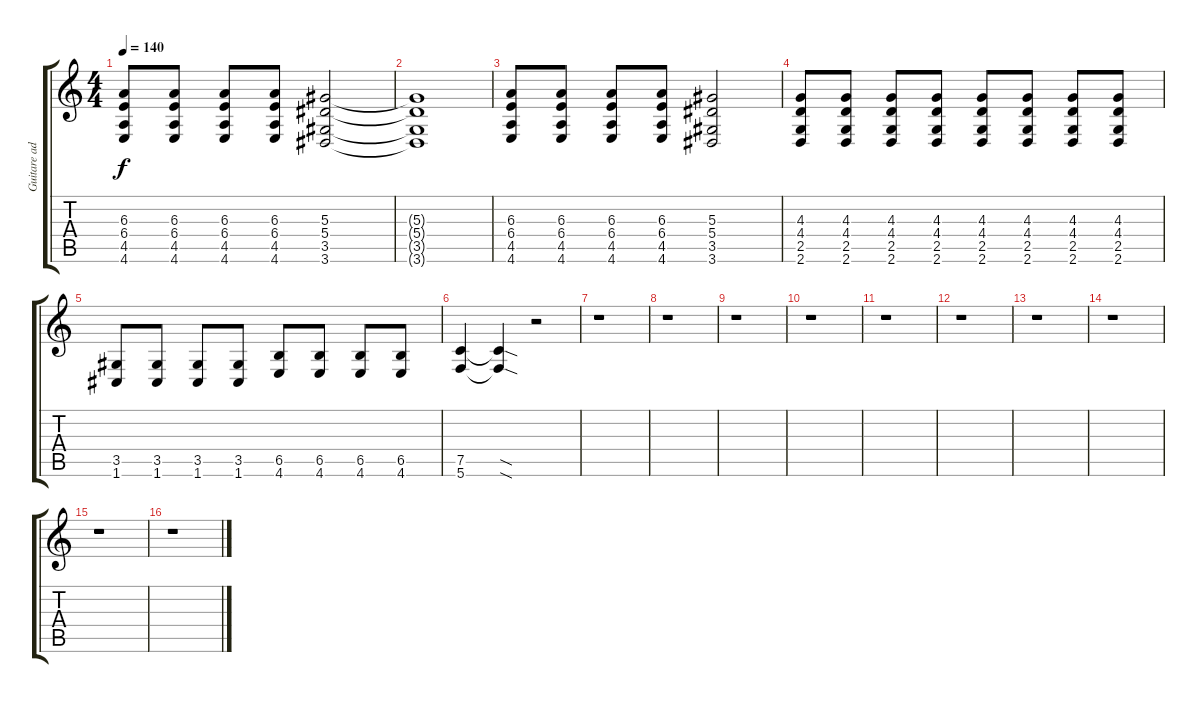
\track ("Guitare additionnelle" "Guitare ad") {instrument distortionguitar}
\staff {score tabs}
\tuning (C4 G3 Eb3 Bb2 F2 C2) {hide}
\ts (4 4)
\tempo 140
\clef g2
\ks c
(6.3 6.4 4.5 4.6).8{dy f} (6.3 6.4 4.5 4.6).8 (6.3 6.4 4.5 4.6).8 (6.3 6.4 4.5 4.6).8 (5.3 5.4 3.5 3.6).2 |
(5.3{t} 5.4{t} 3.5{t} 3.6{t}).1 |
(6.3 6.4 4.5 4.6).8 (6.3 6.4 4.5 4.6).8 (6.3 6.4 4.5 4.6).8 (6.3 6.4 4.5 4.6).8 (5.3 5.4 3.5 3.6).2 |
(4.3 4.4 2.5 2.6).8 (4.3 4.4 2.5 2.6).8 (4.3 4.4 2.5 2.6).8 (4.3 4.4 2.5 2.6).8 (4.3 4.4 2.5 2.6).8 (4.3 4.4 2.5 2.6).8 (4.3 4.4 2.5 2.6).8 (4.3 4.4 2.5 2.6).8 |
(3.5 1.6).8 (3.5 1.6).8 (3.5 1.6).8 (3.5 1.6).8 (6.5 4.6).8 (6.5 4.6).8 (6.5 4.6).8 (6.5 4.6).8 |
(7.5 5.6).4 (7.5{sod t} 5.6{sod t}).4 r.2 |
r.1 |
r.1 |
r.1 |
r.1 |
r.1 |
r.1 |
r.1 |
r.1 |
r.1 |
r.1
